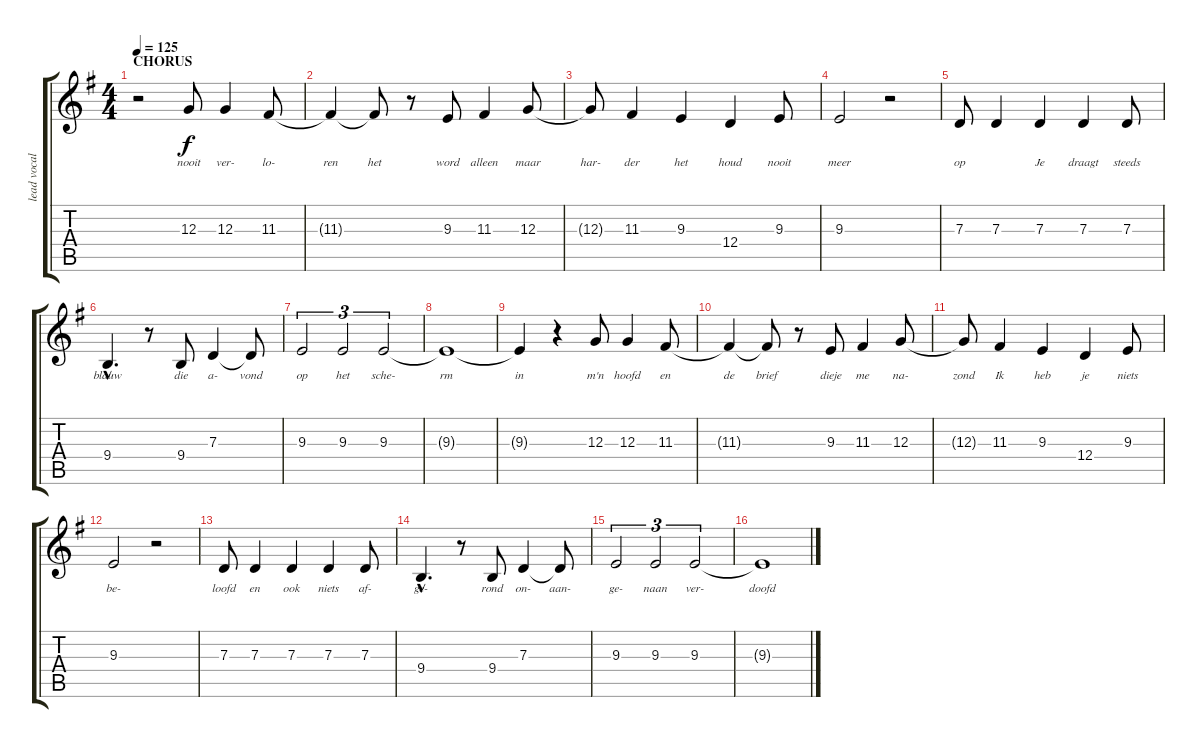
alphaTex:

\track ("lead vocals" "lead vocal") {instrument clarinet}
\staff {score tabs}
\tuning (E4 B3 G3 D3 A2 E2) {hide}
\ts (4 4)
\section ("" "CHORUS")
\tempo 125
\clef g2
\ks eminor
r.2{dy f volume 15} 12.3.8{lyrics (0 "nooit") lyrics (1 "") lyrics (2 "") lyrics (3 "") lyrics (4 "")} 12.3.4{lyrics (0 "ver-") lyrics (1 "") lyrics (2 "") lyrics (3 "") lyrics (4 "")} 11.3.8{lyrics (0 "lo-") lyrics (1 "") lyrics (2 "") lyrics (3 "") lyrics (4 "")} |
11.3{t}.4{lyrics (0 "ren") lyrics (1 "") lyrics (2 "") lyrics (3 "") lyrics (4 "")} 11.3{t}.8{lyrics (0 "het") lyrics (1 "") lyrics (2 "") lyrics (3 "") lyrics (4 "")} r.8 9.3.8{lyrics (0 "word") lyrics (1 "") lyrics (2 "") lyrics (3 "") lyrics (4 "")} 11.3.4{lyrics (0 "alleen") lyrics (1 "") lyrics (2 "") lyrics (3 "") lyrics (4 "")} 12.3.8{lyrics (0 "maar") lyrics (1 "") lyrics (2 "") lyrics (3 "") lyrics (4 "")} |
12.3{t}.8{lyrics (0 "har-") lyrics (1 "") lyrics (2 "") lyrics (3 "") lyrics (4 "")} 11.3.4{lyrics (0 "der") lyrics (1 "") lyrics (2 "") lyrics (3 "") lyrics (4 "")} 9.3.4{lyrics (0 "het") lyrics (1 "") lyrics (2 "") lyrics (3 "") lyrics (4 "")} 12.4.4{lyrics (0 "houd") lyrics (1 "") lyrics (2 "") lyrics (3 "") lyrics (4 "")} 9.3.8{lyrics (0 "nooit") lyrics (1 "") lyrics (2 "") lyrics (3 "") lyrics (4 "")} |
9.3.2{lyrics (0 "meer") lyrics (1 "") lyrics (2 "") lyrics (3 "") lyrics (4 "")} r.2 |
7.3.8{lyrics (0 "op") lyrics (1 "") lyrics (2 "") lyrics (3 "") lyrics (4 "")} 7.3.4{lyrics (0 "") lyrics (1 "") lyrics (2 "") lyrics (3 "") lyrics (4 "")} 7.3.4{lyrics (0 "Je") lyrics (1 "") lyrics (2 "") lyrics (3 "") lyrics (4 "")} 7.3.4{lyrics (0 "draagt") lyrics (1 "") lyrics (2 "") lyrics (3 "") lyrics (4 "")} 7.3.8{lyrics (0 "steeds") lyrics (1 "") lyrics (2 "") lyrics (3 "") lyrics (4 "")} |
9.4{hac}.4{d lyrics (0 "blauw") lyrics (1 "") lyrics (2 "") lyrics (3 "") lyrics (4 "")} r.8 9.4.8{lyrics (0 "die") lyrics (1 "") lyrics (2 "") lyrics (3 "") lyrics (4 "")} 7.3.4{lyrics (0 "a-") lyrics (1 "") lyrics (2 "") lyrics (3 "") lyrics (4 "")} 7.3{t}.8{lyrics (0 "vond") lyrics (1 "") lyrics (2 "") lyrics (3 "") lyrics (4 "")} |
9.3.2{tu (3 2) lyrics (0 "op") lyrics (1 "") lyrics (2 "") lyrics (3 "") lyrics (4 "")} 9.3.2{tu (3 2) lyrics (0 "het") lyrics (1 "") lyrics (2 "") lyrics (3 "") lyrics (4 "")} 9.3.2{tu (3 2) lyrics (0 "sche-") lyrics (1 "") lyrics (2 "") lyrics (3 "") lyrics (4 "")} |
9.3{t}.1{lyrics (0 "rm") lyrics (1 "") lyrics (2 "") lyrics (3 "") lyrics (4 "")} |
9.3{t}.4{lyrics (0 "in") lyrics (1 "") lyrics (2 "") lyrics (3 "") lyrics (4 "")} r.4 12.3.8{lyrics (0 "m'n") lyrics (1 "") lyrics (2 "") lyrics (3 "") lyrics (4 "")} 12.3.4{lyrics (0 "hoofd") lyrics (1 "") lyrics (2 "") lyrics (3 "") lyrics (4 "")} 11.3.8{lyrics (0 "en") lyrics (1 "") lyrics (2 "") lyrics (3 "") lyrics (4 "")} |
11.3{t}.4{lyrics (0 "de") lyrics (1 "") lyrics (2 "") lyrics (3 "") lyrics (4 "")} 11.3{t}.8{lyrics (0 "brief") lyrics (1 "") lyrics (2 "") lyrics (3 "") lyrics (4 "")} r.8 9.3.8{lyrics (0 "dieje") lyrics (1 "") lyrics (2 "") lyrics (3 "") lyrics (4 "")} 11.3.4{lyrics (0 "me") lyrics (1 "") lyrics (2 "") lyrics (3 "") lyrics (4 "")} 12.3.8{lyrics (0 "na-") lyrics (1 "") lyrics (2 "") lyrics (3 "") lyrics (4 "")} |
12.3{t}.8{lyrics (0 "zond") lyrics (1 "") lyrics (2 "") lyrics (3 "") lyrics (4 "")} 11.3.4{lyrics (0 "Ik") lyrics (1 "") lyrics (2 "") lyrics (3 "") lyrics (4 "")} 9.3.4{lyrics (0 "heb") lyrics (1 "") lyrics (2 "") lyrics (3 "") lyrics (4 "")} 12.4.4{lyrics (0 "je") lyrics (1 "") lyrics (2 "") lyrics (3 "") lyrics (4 "")} 9.3.8{lyrics (0 "niets") lyrics (1 "") lyrics (2 "") lyrics (3 "") lyrics (4 "")} |
9.3.2{lyrics (0 "be-") lyrics (1 "") lyrics (2 "") lyrics (3 "") lyrics (4 "")} r.2 |
7.3.8{lyrics (0 "loofd") lyrics (1 "") lyrics (2 "") lyrics (3 "") lyrics (4 "")} 7.3.4{lyrics (0 "en") lyrics (1 "") lyrics (2 "") lyrics (3 "") lyrics (4 "")} 7.3.4{lyrics (0 "ook") lyrics (1 "") lyrics (2 "") lyrics (3 "") lyrics (4 "")} 7.3.4{lyrics (0 "niets") lyrics (1 "") lyrics (2 "") lyrics (3 "") lyrics (4 "")} 7.3.8{lyrics (0 "af-") lyrics (1 "") lyrics (2 "") lyrics (3 "") lyrics (4 "")} |
9.4{hac}.4{d lyrics (0 "ge-") lyrics (1 "") lyrics (2 "") lyrics (3 "") lyrics (4 "")} r.8 9.4.8{lyrics (0 "rond") lyrics (1 "") lyrics (2 "") lyrics (3 "") lyrics (4 "")} 7.3.4{lyrics (0 "on-") lyrics (1 "") lyrics (2 "") lyrics (3 "") lyrics (4 "")} 7.3{t}.8{lyrics (0 "aan-") lyrics (1 "") lyrics (2 "") lyrics (3 "") lyrics (4 "")} |
9.3.2{tu (3 2) lyrics (0 "ge-") lyrics (1 "") lyrics (2 "") lyrics (3 "") lyrics (4 "")} 9.3.2{tu (3 2) lyrics (0 "naan") lyrics (1 "") lyrics (2 "") lyrics (3 "") lyrics (4 "")} 9.3.2{tu (3 2) lyrics (0 "ver-") lyrics (1 "") lyrics (2 "") lyrics (3 "") lyrics (4 "")} |
9.3{t}.1{lyrics (0 "doofd") lyrics (1 "") lyrics (2 "") lyrics (3 "") lyrics (4 "") volume 3}
